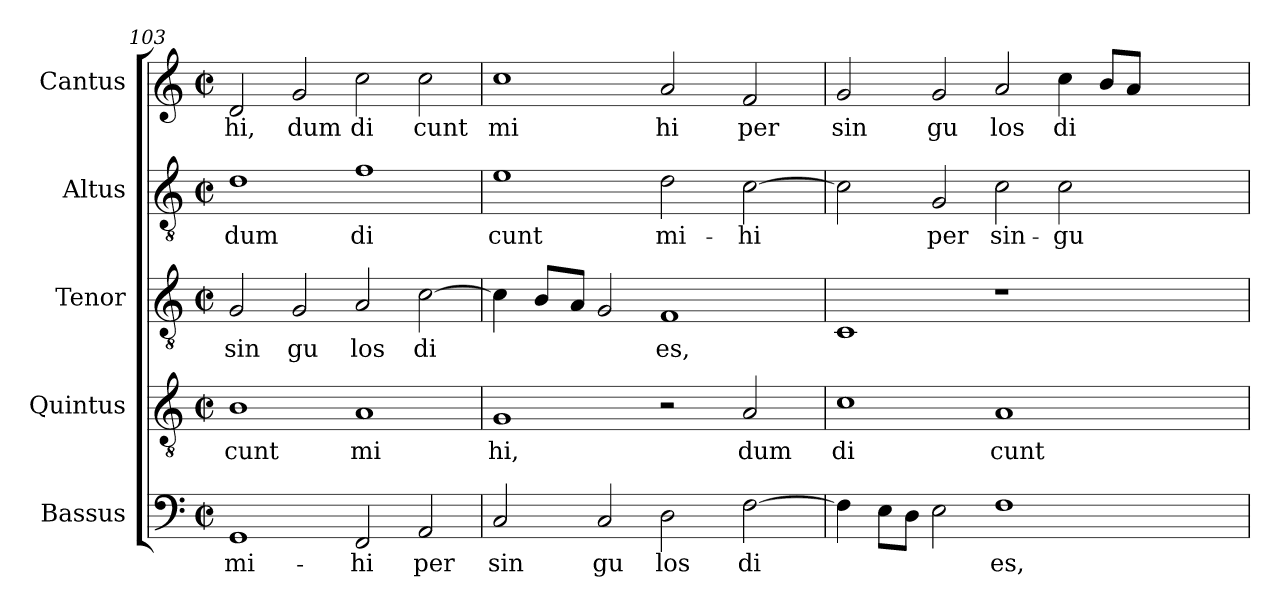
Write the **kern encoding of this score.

**kern	**text	**kern	**text	**kern	**text	**kern	**text	**kern	**text
*part5	*part5	*part4	*part4	*part3	*part3	*part2	*part2	*part1	*part1
*staff5	*staff5	*staff4	*staff4	*staff3	*staff3	*staff2	*staff2	*staff1	*staff1
*I"Bassus	*	*I"Quintus	*	*I"Tenor	*	*I"Altus	*	*I"Cantus	*
*clefF4	*	*clefGv2	*	*clefGv2	*	*clefGv2	*	*clefG2	*
*M2/2	*	*M2/2	*	*M2/2	*	*M2/2	*	*M2/2	*
*met(c|)	*	*met(c|)	*	*met(c|)	*	*met(c|)	*	*met(c|)	*
=103	=103	=103	=103	=103	=103	=103	=103	=103	=103
!	!LO:LY:b:cj	!	!LO:LY:b:cj	!	!LO:LY:b:cj	!	!LO:LY:b:cj	!	!LO:LY:b:cj
1GG	mi-	1B	cunt	2G/	sin	1d	dum	2d/	hi,
!	!	!	!	!	!LO:LY:b:cj	!	!	!	!LO:LY:b:cj
.	.	.	.	2G/	gu	.	.	2g/	dum
!	!LO:LY:b:cj	!	!LO:LY:b:cj	!	!LO:LY:b:cj	!	!LO:LY:b:cj	!	!LO:LY:b:cj
2FF/	-hi	1A	mi	2A/	los	1f	di	2cc\	di
!	!LO:LY:b:cj	!	!	!	!LO:LY:b:cj	!	!	!	!LO:LY:b:cj
2AA/	per	.	.	[<2c\	di	.	.	2cc\	cunt
!!LO:LB:g=z
=104	=104	=104	=104	=104	=104	=104	=104	=104	=104
!	!LO:LY:b:cj	!	!LO:LY:b:cj	!	!	!	!LO:LY:b:cj	!	!LO:LY:b:cj
*	*	*	*	*^	*	*	*	*	*
2C/	sin	1G	hi,	4c\]	4ryy	.	1e	cunt	1cc	mi
.	.	.	.	8B/L	16ryy	.	.	.	.	.
.	.	.	.	.	1ryy	.	.	.	.	.
.	.	.	.	8A/J	.	.	.	.	.	.
!	!LO:LY:b:cj	!	!	!	!	!	!	!	!	!
2C/	gu	.	.	2G/	.	.	.	.	.	.
!	!LO:LY:b:cj	!	!	!	!	!LO:LY:b:cj	!	!LO:LY:b:cj	!	!LO:LY:b:cj
2D\	los	2r	.	1F	.	es,	2d\	mi-	2a/	hi
.	.	.	.	.	2ryy	.	.	.	.	.
!	!LO:LY:b:cj	!	!LO:LY:b:cj	!	!	!	!	!LO:LY:b:cj	!	!LO:LY:b:cj
[>2F\	di	2A/	dum	.	.	.	[>2c\	-hi	2f/	per
.	.	.	.	.	8.ryy	.	.	.	.	.
=105	=105	=105	=105	=105	=105	=105	=105	=105	=105	=105
!	!	!	!LO:LY:b:cj	!	!	!	!	!	!	!LO:LY:b:cj
*	*	*	*	*v	*v	*	*	*	*	*
4F\]	.	1c	di	1C	.	2c\]	.	2g/	sin
8E\L	.	.	.	.	.	.	.	.	.
8D\J	.	.	.	.	.	.	.	.	.
!	!	!	!	!	!	!	!LO:LY:b:cj	!	!LO:LY:b:cj
2E\	.	.	.	.	.	2G/	per	2g/	gu
!	!LO:LY:b:cj	!	!LO:LY:b:cj	!LO:N:vis=1	!	!	!LO:LY:b:cj	!	!LO:LY:b:cj
1F	es,	1A	cunt	0r	.	2c\	sin-	2a/	los
!	!	!	!	!	!	!	!LO:LY:b:cj	!	!LO:LY:b:cj
.	.	.	.	.	.	2c\	-gu-	4cc\	di
.	.	.	.	.	.	.	.	8b/L	.
.	.	.	.	.	.	.	.	8a/J	.
1ryy	.	1ryy	.	.	.	1ryy	.	1ryy	.
=	=	=	=	=	=	=	=	=	=
*-	*-	*-	*-	*-	*-	*-	*-	*-	*-
